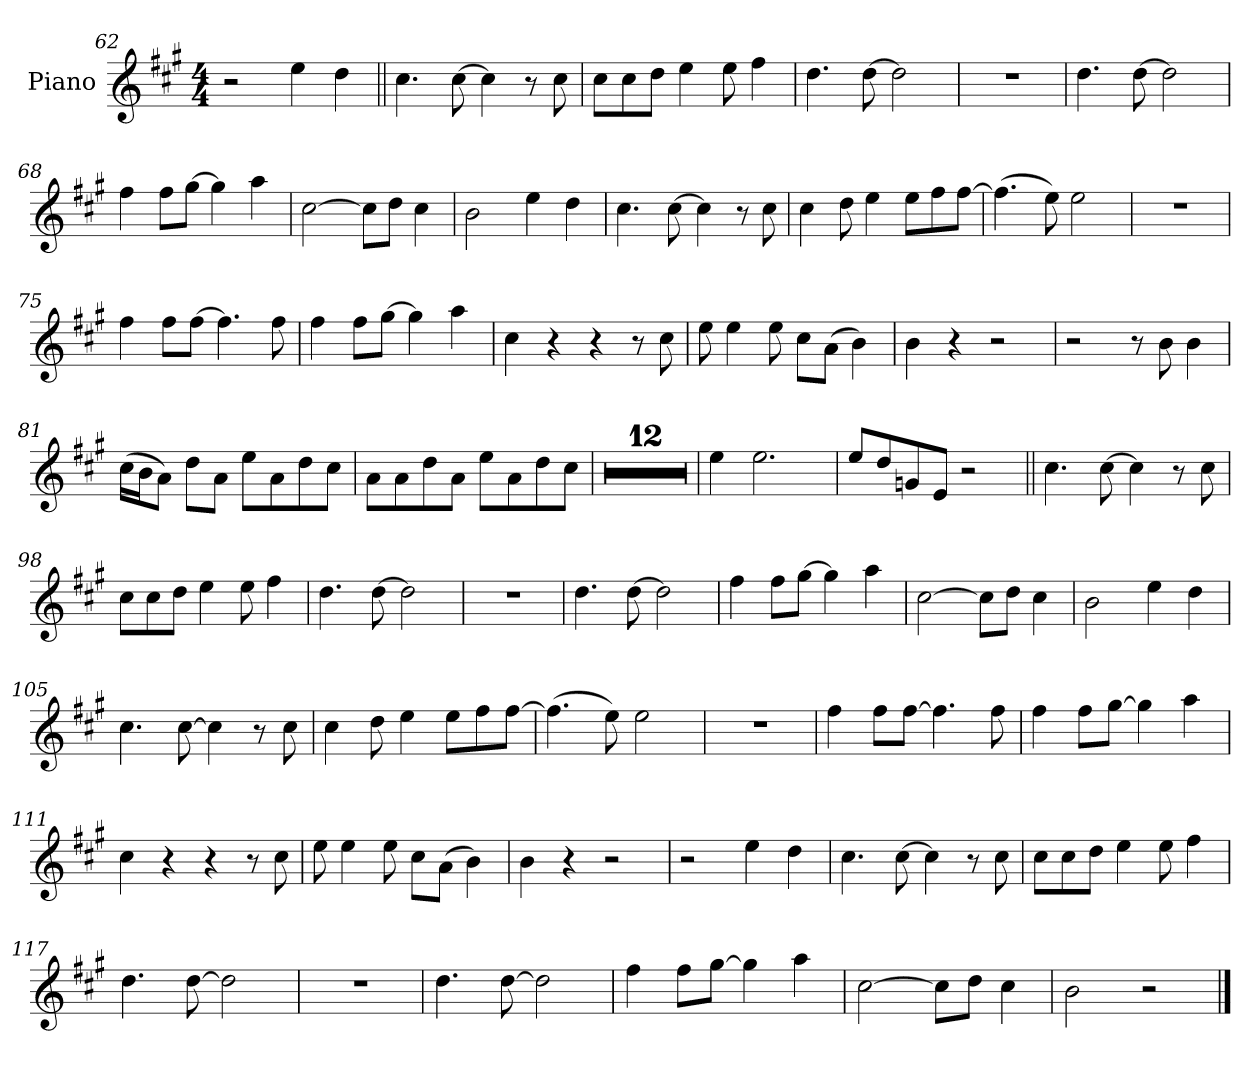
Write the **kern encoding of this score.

**kern
*part1
*staff1
*I"Piano
*I'Pno.
*clefG2
*k[f#c#g#]
*M4/4
=62
2r
4ee
4dd
=63||
4.cc#
[8cc#
4cc#]
8r
8cc#
=64
8cc#L
8cc#
8ddJ
4ee
8ee
4ff#
=65
4.dd
[8dd
2dd]
=66
1r
=67
4.dd
[8dd
2dd]
=68
4ff#
8ff#L
[8gg#J
4gg#]
4aa
=69
[2cc#
8cc#L]
8ddJ
4cc#
=70
2b
4ee
4dd
=71
4.cc#
[8cc#
4cc#]
8r
8cc#
=72
4cc#
8dd
4ee
8eeL
8ff#
[8ff#J
=73
(>4.ff#]
8ee)
2ee
=74
1r
=75
4ff#
8ff#L
[8ff#J
4.ff#]
8ff#
=76
4ff#
8ff#L
[8gg#J
4gg#]
4aa
=77
4cc#
4r
4r
8r
8cc#
=78
8ee
4ee
8ee
8cc#L
(>8aJ
4b)
=79
4b
4r
2r
=80
2r
8r
8b
4b
=81
(>16cc#LL
16bJ
8aJ)
8dd!L
8a!J
8ee!L
8a!
8dd!
8cc#!J
=82
8a!L
8a!
8dd!
8a!J
8ee!L
8a!
8dd!
8cc#!J
=83
1r
=84
1r
=85
1r
=86
1r
=87
1r
=88
1r
=89
1r
=90
1r
=91
1r
=92
1r
=93
1r
=94
1r
=95
4ee!
2.ee!
=96
8ee!L
8dd!
8gn!
8e!J
2r
=97||
4.cc#
[8cc#
4cc#]
8r
8cc#
=98
8cc#L
8cc#
8ddJ
4ee
8ee
4ff#
=99
4.dd
[8dd
2dd]
=100
1r
=101
4.dd
[8dd
2dd]
=102
4ff#
8ff#L
[8gg#J
4gg#]
4aa
=103
[2cc#
8cc#L]
8ddJ
4cc#
=104
2b
4ee
4dd
=105
4.cc#
[8cc#
4cc#]
8r
8cc#
=106
4cc#
8dd
4ee
8eeL
8ff#
[8ff#J
=107
(>4.ff#]
8ee)
2ee
=108
1r
=109
4ff#
8ff#L
[8ff#J
4.ff#]
8ff#
=110
4ff#
8ff#L
[8gg#J
4gg#]
4aa
=111
4cc#
4r
4r
8r
8cc#
=112
8ee
4ee
8ee
8cc#L
(>8aJ
4b)
=113
4b
4r
2r
=114
2r
4ee
4dd
=115
4.cc#
[8cc#
4cc#]
8r
8cc#
=116
8cc#L
8cc#
8ddJ
4ee
8ee
4ff#
=117
4.dd
[8dd
2dd]
=118
1r
=119
4.dd
[8dd
2dd]
=120
4ff#
8ff#L
[8gg#J
4gg#]
4aa
=121
[2cc#
8cc#L]
8ddJ
4cc#
=122
2b
2r
==
*-
